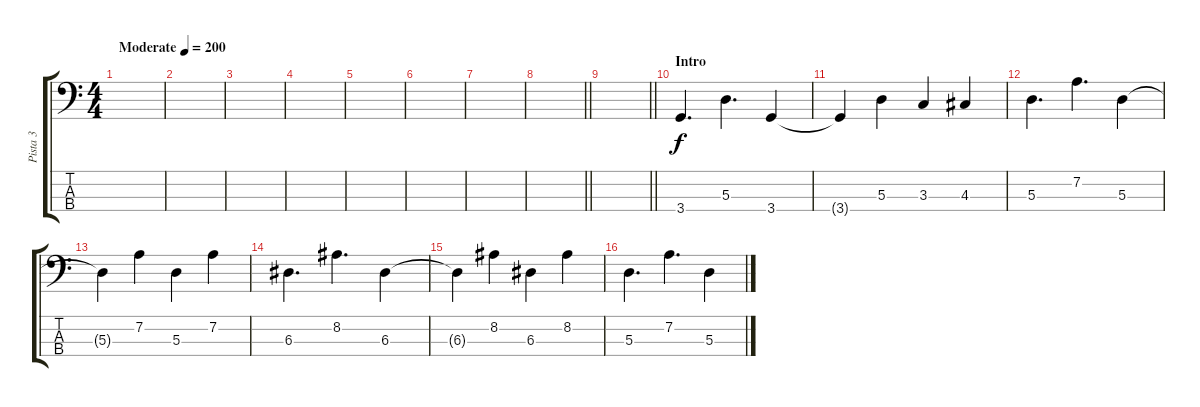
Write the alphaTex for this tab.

\track ("Pista 3" "Pista 3") {instrument electricbasspick}
\staff {score tabs}
\tuning (G2 D2 A1 E1) {hide}
\ts (4 4)
\tempo (200 "Moderate")
\clef f4
\ks c
|
|
|
|
|
|
|
\barLineRight lightlight
|
\barLineRight lightlight
|
\section ("" "Intro")
3.4.4{d} 5.3.4{d} 3.4.4 |
3.4{t}.4 5.3.4 3.3.4 4.3.4 |
5.3.4{d} 7.2.4{d} 5.3.4 |
5.3{t}.4 7.2.4 5.3.4 7.2.4 |
6.3.4{d} 8.2.4{d} 6.3.4 |
6.3{t}.4 8.2.4 6.3.4 8.2.4 |
5.3.4{d} 7.2.4{d} 5.3.4
